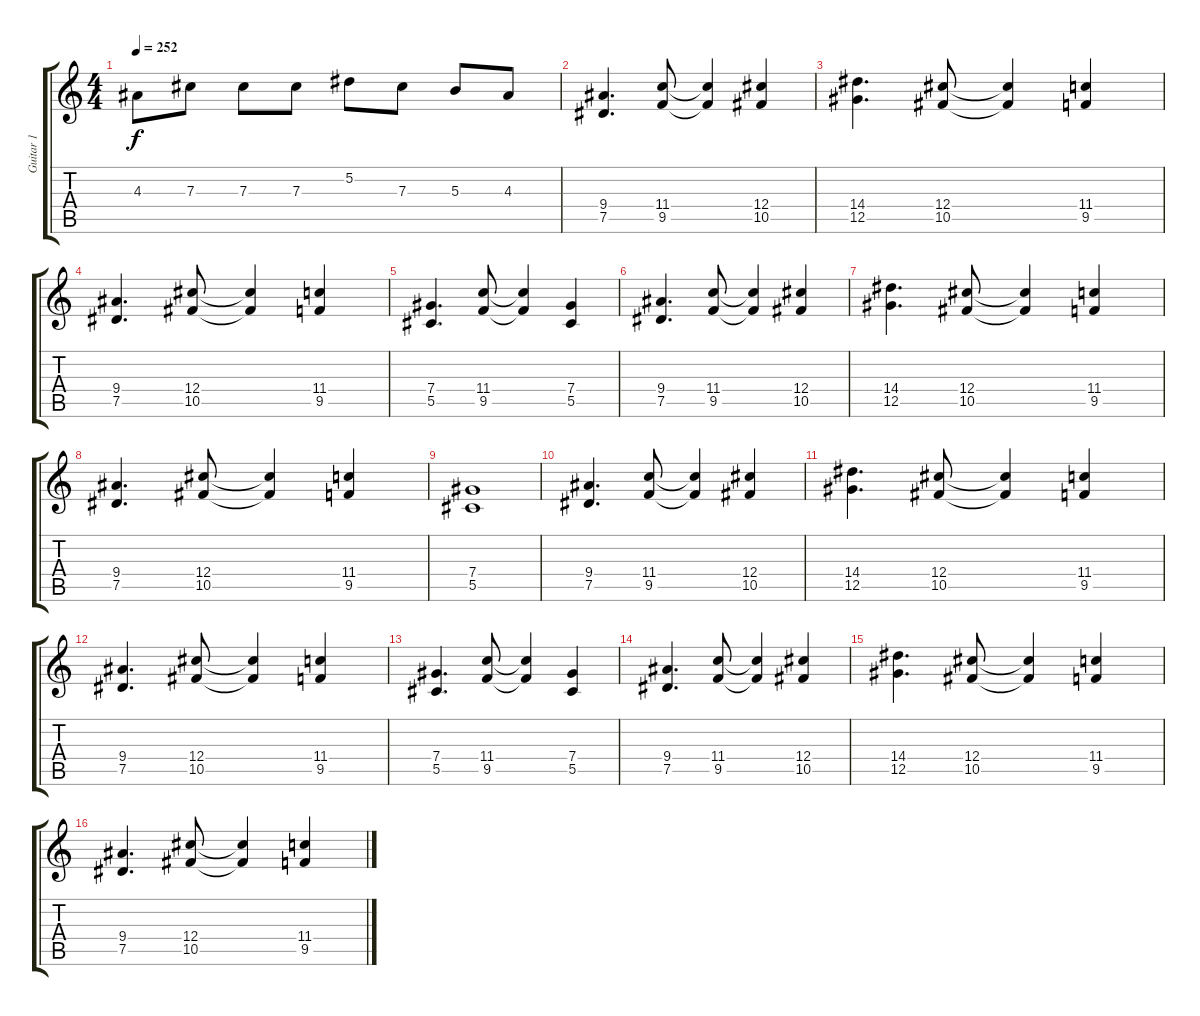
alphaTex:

\track ("Guitar 1" "Guitar 1") {instrument overdrivenguitar}
\staff {score tabs}
\tuning (Eb4 Bb3 Gb3 Db3 Ab2 Eb2) {hide}
\ts (4 4)
\tempo 252
\clef g2
\ks c
4.3.8{dy f} 7.3.8 7.3.8 7.3.8 5.2.8 7.3.8 5.3.8 4.3.8 |
(9.4 7.5).4{d} (11.4 9.5).8 (11.4{t} 9.5{t}).4 (12.4 10.5).4 |
(14.4 12.5).4{d} (12.4 10.5).8 (12.4{t} 10.5{t}).4 (11.4 9.5).4 |
(9.4 7.5).4{d} (12.4 10.5).8 (12.4{t} 10.5{t}).4 (11.4 9.5).4 |
(7.4 5.5).4{d} (11.4 9.5).8 (11.4{t} 9.5{t}).4 (7.4 5.5).4 |
(9.4 7.5).4{d} (11.4 9.5).8 (11.4{t} 9.5{t}).4 (12.4 10.5).4 |
(14.4 12.5).4{d} (12.4 10.5).8 (12.4{t} 10.5{t}).4 (11.4 9.5).4 |
(9.4 7.5).4{d} (12.4 10.5).8 (12.4{t} 10.5{t}).4 (11.4 9.5).4 |
(7.4 5.5).1 |
(9.4 7.5).4{d} (11.4 9.5).8 (11.4{t} 9.5{t}).4 (12.4 10.5).4 |
(14.4 12.5).4{d} (12.4 10.5).8 (12.4{t} 10.5{t}).4 (11.4 9.5).4 |
(9.4 7.5).4{d} (12.4 10.5).8 (12.4{t} 10.5{t}).4 (11.4 9.5).4 |
(7.4 5.5).4{d} (11.4 9.5).8 (11.4{t} 9.5{t}).4 (7.4 5.5).4 |
(9.4 7.5).4{d} (11.4 9.5).8 (11.4{t} 9.5{t}).4 (12.4 10.5).4 |
(14.4 12.5).4{d} (12.4 10.5).8 (12.4{t} 10.5{t}).4 (11.4 9.5).4 |
(9.4 7.5).4{d} (12.4 10.5).8 (12.4{t} 10.5{t}).4 (11.4 9.5).4
